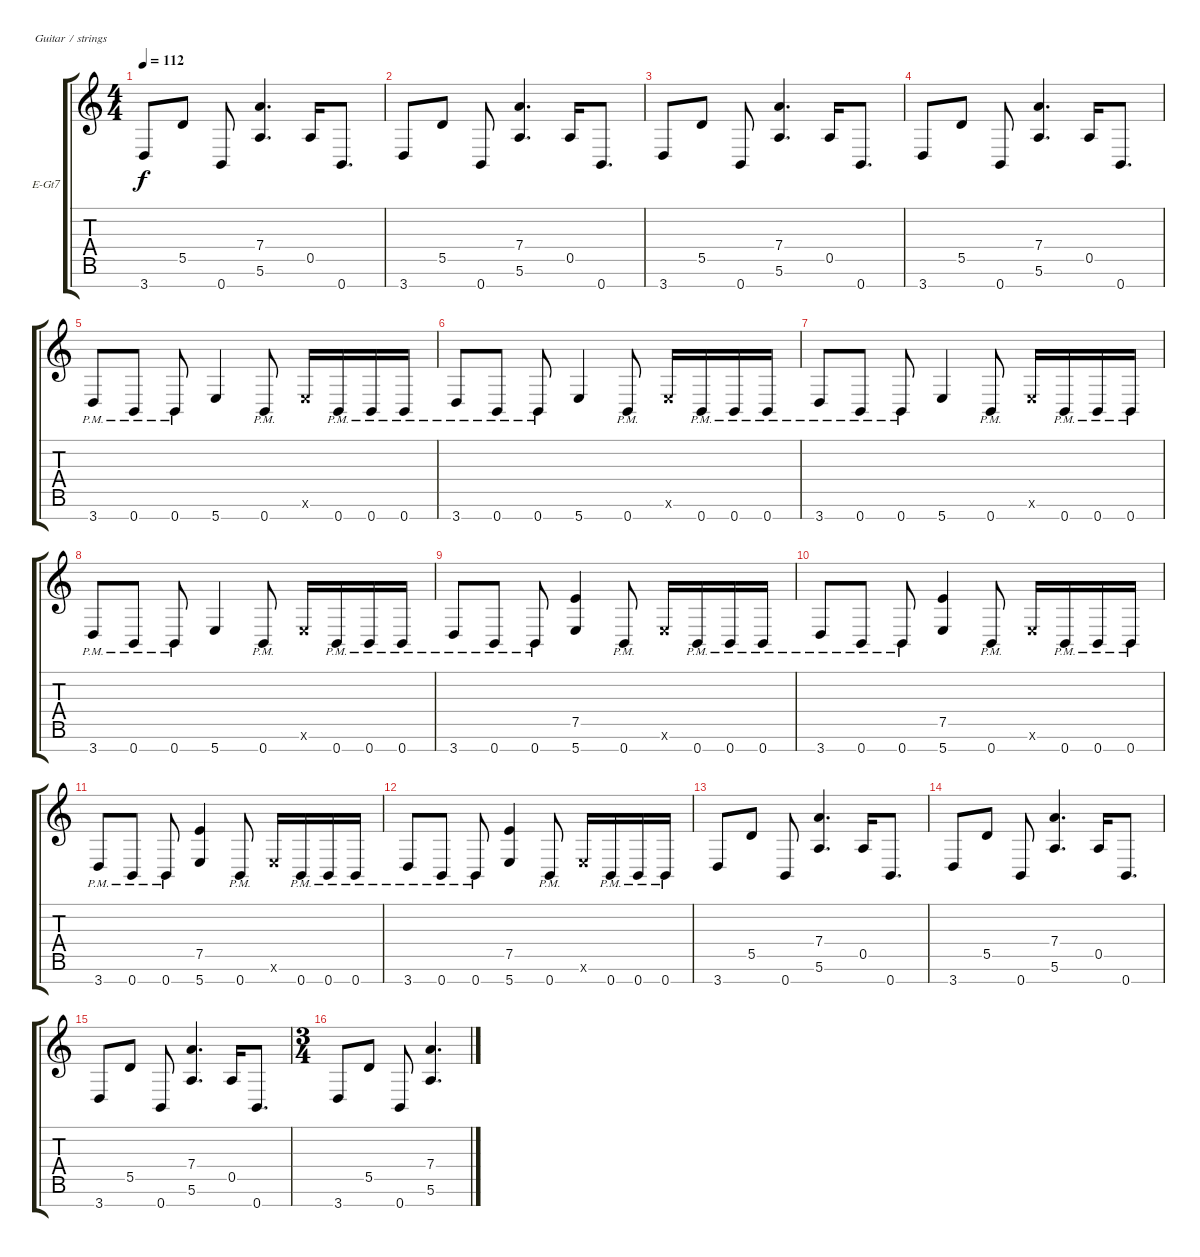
\bracketExtendMode groupsimilarinstruments
\firstSystemTrackNameOrientation horizontal
\otherSystemsTrackNameOrientation horizontal
\track ("Adam Jones" "E-Gt7") {mute instrument distortionguitar}
\staff {score tabs}
\tuning (E4 B3 G3 D3 A2 E2 B1)
\ts (4 4)
\tempo 112
\clef g2
\ks c
3.7.8{dy f} 5.5.8 0.7.8 (5.6 7.4).4{d} 0.5.16 0.7.8{d} |
3.7.8 5.5.8 0.7.8 (5.6 7.4).4{d} 0.5.16 0.7.8{d} |
3.7.8 5.5.8 0.7.8 (5.6 7.4).4{d} 0.5.16 0.7.8{d} |
3.7.8 5.5.8 0.7.8 (5.6 7.4).4{d} 0.5.16 0.7.8{d} |
3.7{pm}.8 0.7{pm}.8 0.7{pm}.8 5.7.4 0.7{pm}.8 0.6{x}.16 0.7{pm}.16 0.7{pm}.16 0.7{pm}.16 |
3.7{pm}.8 0.7{pm}.8 0.7{pm}.8 5.7.4 0.7{pm}.8 0.6{x}.16 0.7{pm}.16 0.7{pm}.16 0.7{pm}.16 |
3.7{pm}.8 0.7{pm}.8 0.7{pm}.8 5.7.4 0.7{pm}.8 0.6{x}.16 0.7{pm}.16 0.7{pm}.16 0.7{pm}.16 |
3.7{pm}.8 0.7{pm}.8 0.7{pm}.8 5.7.4 0.7{pm}.8 0.6{x}.16 0.7{pm}.16 0.7{pm}.16 0.7{pm}.16 |
3.7{pm}.8 0.7{pm}.8 0.7{pm}.8 (5.7 7.5).4 0.7{pm}.8 0.6{x}.16 0.7{pm}.16 0.7{pm}.16 0.7{pm}.16 |
3.7{pm}.8 0.7{pm}.8 0.7{pm}.8 (5.7 7.5).4 0.7{pm}.8 0.6{x}.16 0.7{pm}.16 0.7{pm}.16 0.7{pm}.16 |
3.7{pm}.8 0.7{pm}.8 0.7{pm}.8 (5.7 7.5).4 0.7{pm}.8 0.6{x}.16 0.7{pm}.16 0.7{pm}.16 0.7{pm}.16 |
3.7{pm}.8 0.7{pm}.8 0.7{pm}.8 (5.7 7.5).4 0.7{pm}.8 0.6{x}.16 0.7{pm}.16 0.7{pm}.16 0.7{pm}.16 |
3.7.8 5.5.8 0.7.8 (5.6 7.4).4{d} 0.5.16 0.7.8{d} |
3.7.8 5.5.8 0.7.8 (5.6 7.4).4{d} 0.5.16 0.7.8{d} |
3.7.8 5.5.8 0.7.8 (5.6 7.4).4{d} 0.5.16 0.7.8{d} |
\ts (3 4)
\beaming (8 2 2 2)
3.7.8 5.5.8 0.7.8 (5.6 7.4).4{d}
